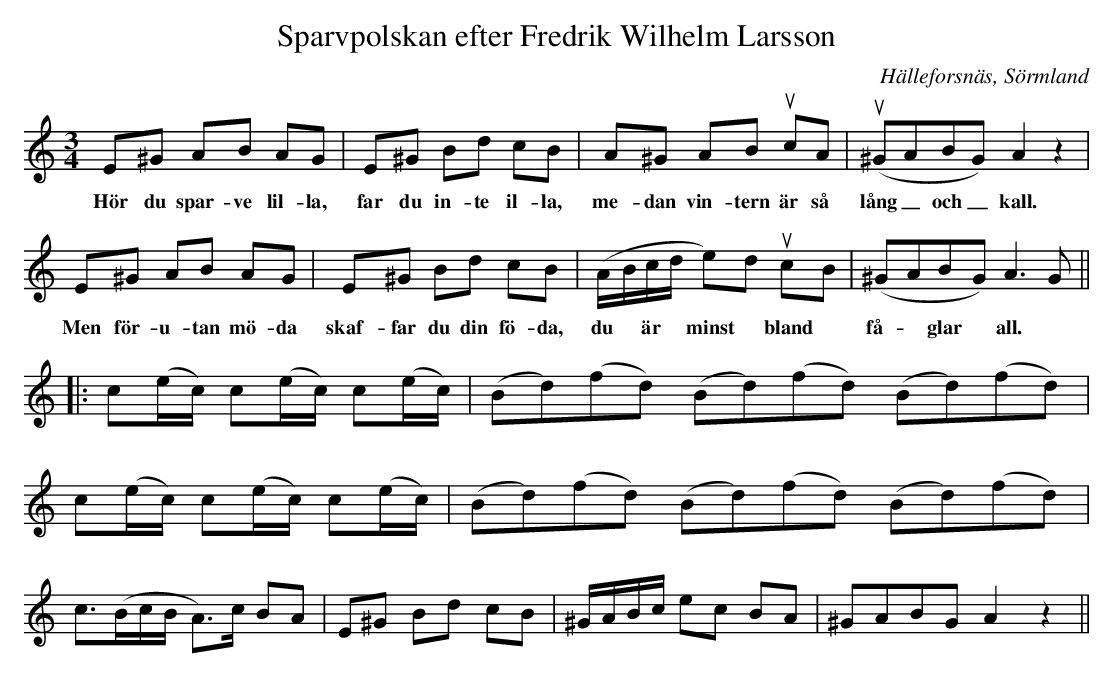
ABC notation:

X:1
T:Sparvpolskan efter Fredrik Wilhelm Larsson
O:Hälleforsnäs, Sörmland
M:3/4
L:1/8
K:Am
E^G AB AG | E^G Bd cB | A^G AB ucA | (u^GABG) A2 z2 |
w: Hör du spar-ve lil-la, far du in-te il-la, me-dan vin-tern är så lång_ och_ kall.
E^G AB AG | E^G Bd cB | (A/B/c/d/ e)d ucB | (^GABG) A2>G2 ||
w: Men för-u-tan mö-da skaf-far du din fö-da, du ~ är ~ minst ~ bland ~ få- ~ glar ~ all.
|: c(e/c/) c(e/c/) c(e/c/) | (Bd)(fd) (Bd)(fd) (Bd)(fd) |
   c(e/c/) c(e/c/) c(e/c/) | (Bd)(fd) (Bd)(fd) (Bd)(fd) |
   c3/2(B/c/B/ A>)c BA | E^G Bd cB | ^G/A/B/c/ ec BA | ^GABG A2 z2 ||
